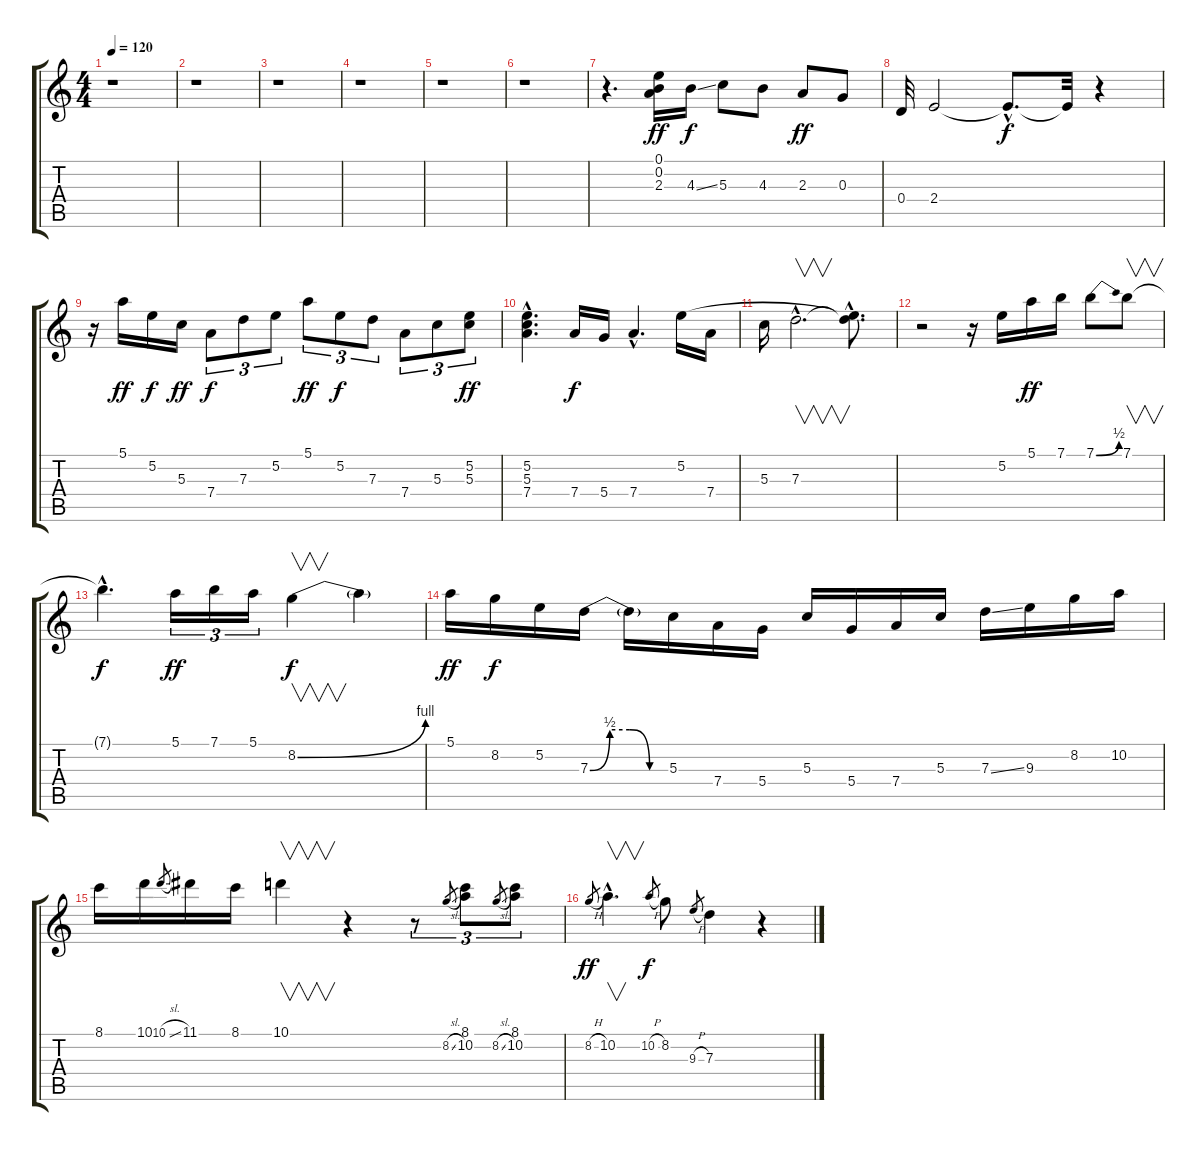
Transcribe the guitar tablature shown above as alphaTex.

\track "" {instrument acousticguitarsteel}
\staff {score tabs}
\tuning (E4 B3 G3 D3 A2 E2) {hide}
\ts (4 4)
\tempo 120
\clef g2
\ks c
r.1{dy ff} |
r.1 |
r.1 |
r.1 |
r.1 |
r.1 |
r.4{d} (0.1 0.2 2.3).16 4.3{ss}.16{dy f} 5.3.8 4.3.8 2.3.8{dy ff} 0.3.8 |
0.4.32 2.4.2 2.4{hac t}.8{d dy f} 2.4{t}.32 r.4 |
r.16 5.1.16{dy ff} 5.2.16{dy f} 5.3.16{dy ff} 7.4.8{tu (3 2) dy f} 7.3.8{tu (3 2)} 5.2.8{tu (3 2)} 5.1.8{tu (3 2) dy ff} 5.2.8{tu (3 2) dy f} 7.3.8{tu (3 2)} 7.4.8{tu (3 2)} 5.3.8{tu (3 2)} (5.2 5.3).8{tu (3 2) dy ff} |
(5.2{hac} 5.3{hac} 7.4{hac}).4{d} 7.4.16{dy f} 5.4.16 7.4{hac}.4{d} 5.2.16 7.4.16 |
5.3.16 7.3{hac}.2{v d} (5.2{hac t} 7.3{hac t}).8{d} |
r.2 r.16 5.2.16 5.1.16{dy ff} 7.1.16 7.1{be (bend 0 0 60 2)}.8 7.1.8{v} |
7.1{hac t}.4{d dy f} 5.1.16{tu (3 2) dy ff} 7.1.16{tu (3 2)} 5.1.16{tu (3 2)} 8.2{be (bend 0 0 60 4)}.4{v dy f} 8.2{t}.4 |
5.1.16{dy ff} 8.2.16{dy f} 5.2.16 7.3{be (custom 0 0 15 2 30 2 45 0 60 0)}.16 7.3{t}.16 5.3.16 7.4.16 5.4.16 5.3.16 5.4.16 7.4.16 5.3.16 7.3{ss}.16 9.3.16 8.2.16 10.2.16 |
8.1.16 10.1.16 10.1{sl}.8{gr} 11.1.16 8.1.16 10.1.4{v} r.4 r.8{tu (3 2)} 8.2{sl}.8{gr} (8.1 10.2).8{tu (3 2)} 8.2{sl}.8{gr} (8.1 10.2).8{tu (3 2)} |
8.2{h}.8{gr dy ff} 10.2{hac}.4{v d} 10.2{h}.8{gr dy f} 8.2.8 9.3{h}.8{gr} 7.3.4 r.4
